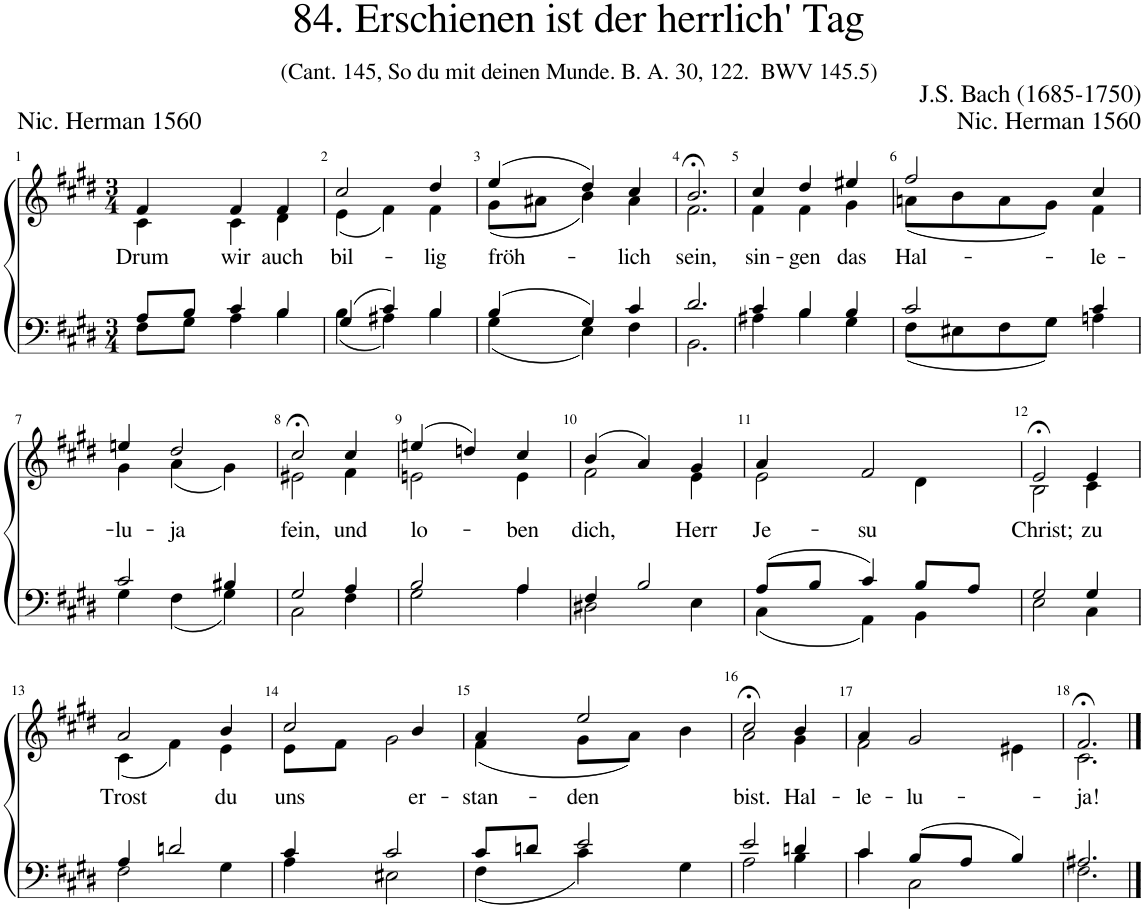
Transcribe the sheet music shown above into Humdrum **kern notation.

**kern	**kern	**text
*part2	*part1	*part1
*staff2	*staff1	*staff1
*I"Tenor/Bass	*I"Soprano/Alto	*
*clefF4	*clefG2	*
*k[f#c#g#d#]	*k[f#c#g#d#]	*
*M3/4	*M3/4	*
=1	=1	=1
*^	*	*
!	!	!	!LO:LY:b
*	*	*^	*
8A/L	8F#\L	4f#;</	4c#\	Drum
8B/J	8G#\J	.	.	.
!	!	!	!	!LO:LY:b
4c#/	4A\	4f#/	4c#\	wir
!	!	!	!	!LO:LY:b
4B/	4B\	4f#/	4d#\	auch
=2	=2	=2	=2	=2
!	!	!	!	!LO:LY:b
(4G#/	(4B\	2cc#;</	(4e\	bil-
4c#/)	4A#X\)	.	4f#\)	.
!	!	!	!	!LO:LY:b
4B/	4B\	4dd#/	4f#\	-lig
=3	=3	=3	=3	=3
!	!	!	!	!LO:LY:b
(4B/	(4G#\	(4ee;</	(8g#\L	fröh-
.	.	.	8a#X\J	.
4G#/)	4E\)	4dd#/)	4b\)	.
!	!	!	!	!LO:LY:b
4c#/	4F#\	4cc#/	4a#\	-lich
=4	=4	=4	=4	=4
!	!	!	!	!LO:LY:b
2.d#/	2.BB\	2.b;<,/	2.f#\	sein,
=5	=5	=5	=5	=5
!	!	!	!	!LO:LY:b
4c#/	4A#X\	4cc#;</	4f#\	sin-
!	!	!	!	!LO:LY:b
4B/	4B\	4dd#/	4f#\	-gen
!	!	!	!	!LO:LY:b
4B/	4G#\	4ee#X/	4g#\	das
=6	=6	=6	=6	=6
!	!	!	!	!LO:LY:b
2c#/	(8F#\L	2ff#;</	(8an\L	Hal-
.	8E#X\	.	8b\	.
.	8F#\	.	8a\	.
.	8G#\J)	.	8g#\J)	.
!	!	!	!	!LO:LY:b
4c#/	4An\	4cc#/	4f#\	le-
!!LO:LB:g=z	!!
=7	=7	=7	=7	=7
!	!	!	!	!LO:LY:b
2c#/	4G#\	4een;</	4g#\	-lu-
!	!	!	!	!LO:LY:b
.	(4F#\	2dd#/	(4a\	-ja
4B#X/	4G#\)	.	4g#\)	.
=8	=8	=8	=8	=8
!	!	!	!	!LO:LY:b
2G#/	2C#\	2cc#;<,/	2e#X\	fein,
!	!	!	!	!LO:LY:b
4A/	4F#\	4cc#/	4f#\	und
=9	=9	=9	=9	=9
!	!	!	!	!LO:LY:b
2B/	2G#\	(4een;</	2en\	lo-
.	.	4ddn/)	.	.
!	!	!	!	!LO:LY:b
4A/	4A\	4cc#;</	4e\	-ben
=10	=10	=10	=10	=10
!	!	!	!	!LO:LY:b
4F#/	2D#X\	(4b;</	2f#\	dich,
2B/	.	4a/)	.	.
!	!	!	!	!LO:LY:b
.	4E\	4g#/	4e\	Herr
=11	=11	=11	=11	=11
!	!	!	!	!LO:LY:b
(8A/L	(4C#\	4a;</	2e\	Je-
8B/J	.	.	.	.
!	!	!	!	!LO:LY:b
4c#/)	4AA\)	2f#/	.	-su
8B/L	4BB\	.	4d#\	.
8A/J	.	.	.	.
=12	=12	=12	=12	=12
!	!	!	!	!LO:LY:b
2G#/	2E\	2e;<,/	2B\	Christ;
!	!	!	!	!LO:LY:b
4G#/	4C#\	4e/	4c#\	zu
!!LO:LB:g=z	!!
=13	=13	=13	=13	=13
!	!	!	!	!LO:LY:b
4A/	2F#\	2a;</	(4c#\	Trost
2dn/	.	.	4f#\)	.
!	!	!	!	!LO:LY:b
.	4G#\	4b/	4e\	du
=14	=14	=14	=14	=14
!	!	!	!	!LO:LY:b
4c#/	4A\	2cc#;</	8e\L	uns
.	.	.	8f#\J	.
2c#/	2E#X\	.	2g#;\	.
!	!	!	!	!LO:LY:b
.	.	4b/	.	er-
=15	=15	=15	=15	=15
!	!	!	!	!LO:LY:b
8c#/L	(4F#\	4a;</	(4f#\	-stan-
8dn/J	.	.	.	.
!	!	!	!	!LO:LY:b
2e/	4c#\)	2ee/	8g#\L	-den
.	.	.	8a\J)	.
.	4G#\	.	4b\	.
=16	=16	=16	=16	=16
!	!	!	!	!LO:LY:b
2e/	2A\	2cc#;<,/	2a\	bist.
!	!	!	!	!LO:LY:b
4dn/	4B\	4b/	4g#\	Hal-
=17	=17	=17	=17	=17
!	!	!	!	!LO:LY:b
4c#/	4c#\	4a;</	2f#\	-le-
!	!	!	!	!LO:LY:b
(8B/L	2C#\	2g#/	.	-lu-
8A/J	.	.	.	.
4B/)	.	.	4e#X\	.
=18	=18	=18	=18	=18
!	!	!	!	!LO:LY:b
2.A#X/	2.F#\	2.f#;</	2.c#\	-ja!
*v	*v	*	*	*
*	*v	*v	*
==	==	==
*-	*-	*-
